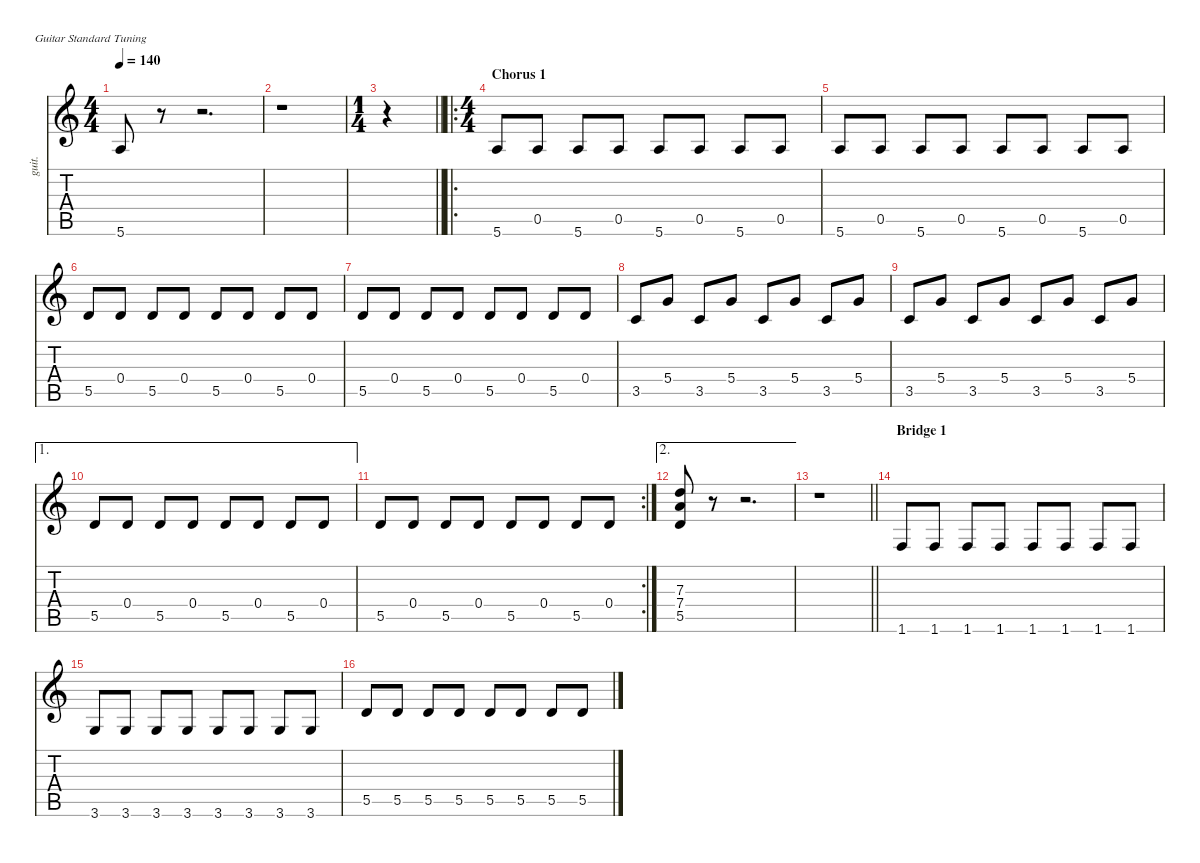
\defaultSystemsLayout 4
\hideDynamics
\bracketExtendMode nobrackets
\otherSystemsTrackNameOrientation horizontal
\track ("Guitar2" "guit.") {instrument acousticguitarnylon}
\staff {score tabs}
\tuning (E4 B3 G3 D3 A2 E2)
\ts (4 4)
\tempo 140
\clef g2
\ks aminor
5.6.8{dy f} r.8 r.2{d} |
r.1 |
\ts (1 4)
\beaming (8 2)
\barLineRight lightlight
r.4 |
\ro
\ts (4 4)
\beaming (8 2 2 2 2)
\section ("" "Chorus 1")
5.6.8 0.5.8 5.6.8 0.5.8 5.6.8 0.5.8 5.6.8 0.5.8 |
5.6.8 0.5.8 5.6.8 0.5.8 5.6.8 0.5.8 5.6.8 0.5.8 |
5.5.8 0.4.8 5.5.8 0.4.8 5.5.8 0.4.8 5.5.8 0.4.8 |
5.5.8 0.4.8 5.5.8 0.4.8 5.5.8 0.4.8 5.5.8 0.4.8 |
3.5.8 5.4.8 3.5.8 5.4.8 3.5.8 5.4.8 3.5.8 5.4.8 |
3.5.8 5.4.8 3.5.8 5.4.8 3.5.8 5.4.8 3.5.8 5.4.8 |
\ae 1
5.5.8 0.4.8 5.5.8 0.4.8 5.5.8 0.4.8 5.5.8 0.4.8 |
\rc 2
5.5.8 0.4.8 5.5.8 0.4.8 5.5.8 0.4.8 5.5.8 0.4.8 |
\ae 2
(7.3 7.4 5.5).8 r.8 r.2{d} |
\barLineRight lightlight
r.1 |
\section ("" "Bridge 1")
1.6.8 1.6.8 1.6.8 1.6.8 1.6.8 1.6.8 1.6.8 1.6.8 |
3.6.8{dy mf} 3.6.8 3.6.8 3.6.8 3.6.8 3.6.8 3.6.8 3.6.8 |
5.5.8 5.5.8 5.5.8 5.5.8 5.5.8 5.5.8 5.5.8 5.5.8
